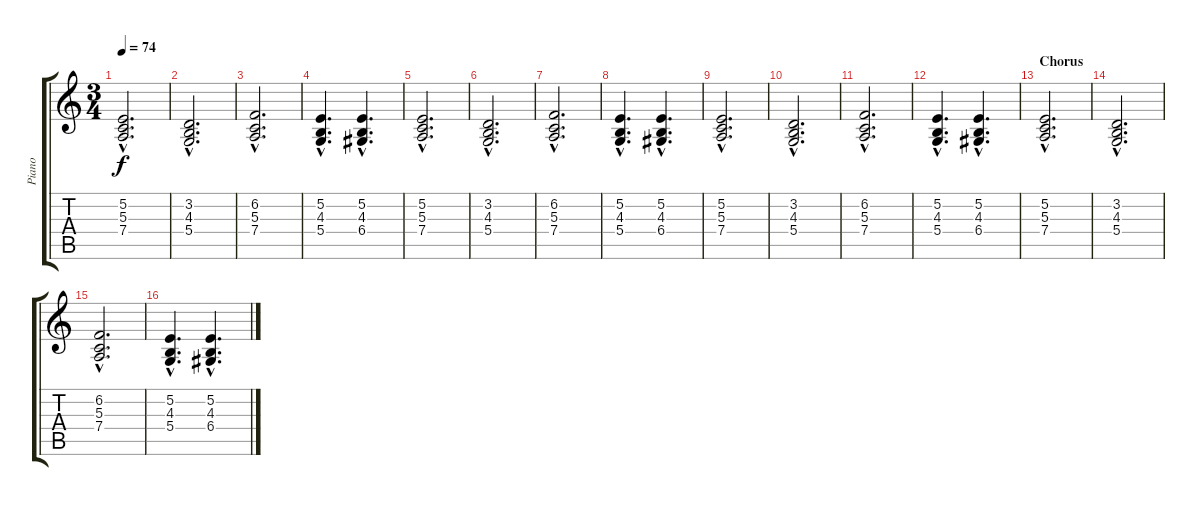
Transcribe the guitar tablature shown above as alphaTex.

\track ("Piano" "Piano") {instrument electricpiano1}
\staff {score tabs}
\tuning (E4 B3 G3 D3 A2 E2) {hide}
\ts (3 4)
\tempo 74
\clef g2
\ks c
(5.2{hac} 5.3{hac} 7.4{hac}).2{d dy f} |
(3.2{hac} 4.3{hac} 5.4{hac}).2{d} |
(6.2{hac} 5.3{hac} 7.4{hac}).2{d} |
(5.2{hac} 4.3{hac} 5.4{hac}).4{d} (5.2{hac} 4.3{hac} 6.4{hac}).4{d} |
(5.2{hac} 5.3{hac} 7.4{hac}).2{d} |
(3.2{hac} 4.3{hac} 5.4{hac}).2{d} |
(6.2{hac} 5.3{hac} 7.4{hac}).2{d} |
(5.2{hac} 4.3{hac} 5.4{hac}).4{d} (5.2{hac} 4.3{hac} 6.4{hac}).4{d} |
(5.2{hac} 5.3{hac} 7.4{hac}).2{d} |
(3.2{hac} 4.3{hac} 5.4{hac}).2{d} |
(6.2{hac} 5.3{hac} 7.4{hac}).2{d} |
(5.2{hac} 4.3{hac} 5.4{hac}).4{d} (5.2{hac} 4.3{hac} 6.4{hac}).4{d} |
\section ("" "Chorus")
(5.2{hac} 5.3{hac} 7.4{hac}).2{d} |
(3.2{hac} 4.3{hac} 5.4{hac}).2{d} |
(6.2{hac} 5.3{hac} 7.4{hac}).2{d} |
(5.2{hac} 4.3{hac} 5.4{hac}).4{d} (5.2{hac} 4.3{hac} 6.4{hac}).4{d}
